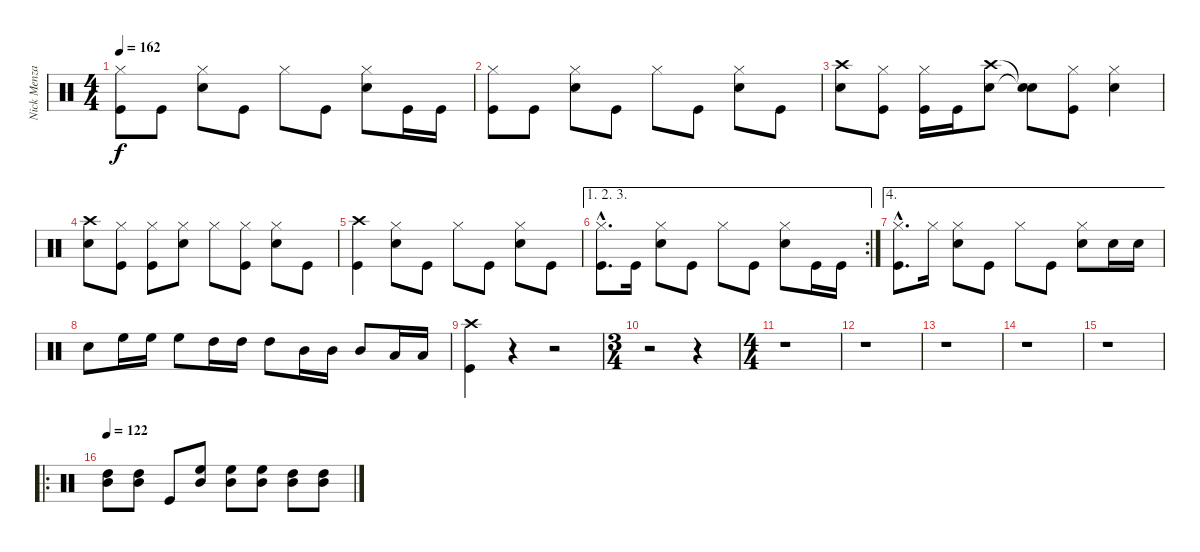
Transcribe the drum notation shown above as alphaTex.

\track ("Nick Menza" "Nick Menza") {instrument percussion}
\staff {score}
\articulation defaults
\ts (4 4)
\tempo 162
\clef neutral
\ks c
("Kick (hit)" "Hi-Hat (closed)").8{dy f} "Kick (hit)".8 ("Hi-Hat (closed)" "Snare (hit) 2").8 "Kick (hit)".8 "Hi-Hat (closed)".8 "Kick (hit)".8 ("Hi-Hat (closed)" "Snare (hit) 2").8 "Kick (hit)".16 "Kick (hit)".16 |
("Kick (hit)" "Hi-Hat (closed)").8 "Kick (hit)".8 ("Hi-Hat (closed)" "Snare (hit) 2").8 "Kick (hit)".8 "Hi-Hat (closed)".8 "Kick (hit)".8 ("Hi-Hat (closed)" "Snare (hit) 2").8 "Kick (hit)".8 |
("Snare (hit) 2" "Crash high (hit)").8 ("Kick (hit)" "Hi-Hat (closed)").8 ("Kick (hit)" "Hi-Hat (closed)").16 "Kick (hit)".16 ("Snare (hit) 2" "Crash high (hit)").8 ("Snare (hit)"{t} "Snare (hit)"{t}).8 ("Kick (hit)" "Hi-Hat (closed)").8 ("Hi-Hat (closed)" "Snare (hit) 2").4 |
("Crash high (hit)" "Snare (hit) 2").8 ("Kick (hit)" "Hi-Hat (closed)").8 ("Kick (hit)" "Hi-Hat (closed)").8 ("Hi-Hat (closed)" "Snare (hit) 2").8 "Hi-Hat (closed)".8 ("Kick (hit)" "Hi-Hat (closed)").8 ("Hi-Hat (closed)" "Snare (hit) 2").8 "Kick (hit)".8 |
("Kick (hit)" "Crash high (hit)").4 ("Hi-Hat (closed)" "Snare (hit) 2").8 "Kick (hit)".8 "Hi-Hat (closed)".8 "Kick (hit)".8 ("Hi-Hat (closed)" "Snare (hit) 2").8 "Kick (hit)".8 |
\ae (1 2 3)
\rc 2
("Kick (hit)"{hac} "Hi-Hat (closed)"{hac}).8{d} "Kick (hit)".16 ("Hi-Hat (closed)" "Snare (hit) 2").8 "Kick (hit)".8 "Hi-Hat (closed)".8 "Kick (hit)".8 ("Hi-Hat (closed)" "Snare (hit) 2").8 "Kick (hit)".16 "Kick (hit)".16 |
\ae 4
("Kick (hit)"{hac} "Hi-Hat (closed)"{hac}).8{d} "Hi-Hat (closed)".16 ("Hi-Hat (closed)" "Snare (hit) 2").8 "Kick (hit)".8 "Hi-Hat (closed)".8 "Kick (hit)".8 ("Hi-Hat (closed)" "Snare (hit) 2").8 "Snare (hit) 2".16 "Snare (hit) 2".16 |
"Snare (hit) 2".8 "High Floor Tom (hit)".16 "High Floor Tom (hit)".16 "High Floor Tom (hit)".8 "High Tom (hit)".16 "High Tom (hit)".16 "High Tom (hit)".8 "Mid Tom (hit)".16 "Mid Tom (hit)".16 "Mid Tom (hit)".8 "Low Tom (hit)".16 "Low Tom (hit)".16 |
("Kick (hit)" "Crash high (hit)").4 r.4 r.2 |
\ts (3 4)
r.2 r.4 |
\ts (4 4)
r.1 |
r.1 |
r.1 |
r.1 |
r.1 |
\ro
\tempo 122
("High Tom (hit)" "Mid Tom (hit)").8 ("High Tom (hit)" "Mid Tom (hit)").8 "Kick (hit)".8 ("High Floor Tom (hit)" "Mid Tom (hit)").8 ("High Floor Tom (hit)" "Mid Tom (hit)").8 ("High Floor Tom (hit)" "Mid Tom (hit)").8 ("High Tom (hit)" "Mid Tom (hit)").8 ("High Tom (hit)" "Mid Tom (hit)").8
